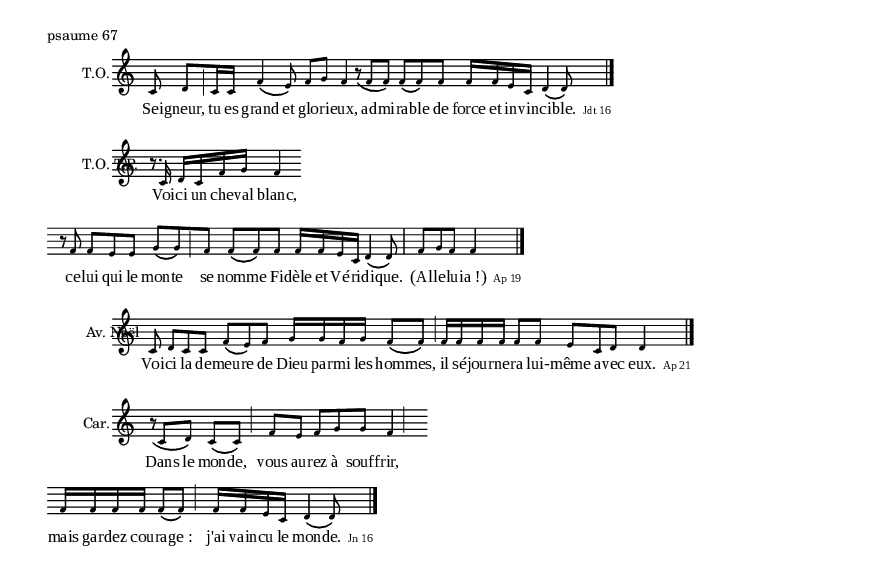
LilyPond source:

\version "2.10.0"
\include "definitions.ly"

\markup { psaume 67}
\relative c' { 
	\new Staff {
		\cadenzaOn
		\set Staff.instrumentName = \markup{ \center-align { T.O. } }
		
		c8 d[ \cesuretresbasse c16 c] \times 2/3 { f4\( e8\) } f[ g] f4 \times 2/3 { r8_\( f[ f\)] } \times 2/3 { f[\( f\) f] } f16[ f e c] \times 2/3 { d4\( d8\) }
		
		
		
		\endBar
	}

	\addlyrics {
		
		Sei -- gneur, tu es grand et glo -- ri -- eux, ad -- mi -- ra -- ble de force et in -- vin -- ci -- ble.
		\markup { \citation #"Jdt 16" } }
	
	
}

\relative c' { 
	\new Staff {
		\cadenzaOn
		
		\set Staff.instrumentName = \markup{ \center-align { T.O. T.P.} }
		r8. c16 d[ c f g] f4 
		\pespace\indentLine
		r8 f \times 2/3 { f[ e  e] } \times 2/3 { g[\( g\)\cesurebasse\pespace f] } 
		\times 2/3 { f[\( f\) f] }
		f16[ f e c] \times 2/3 { d4\( d8\) }
		\barre \pespace\times 2/3 {f8[ g f]} f4
		
		
		
		\endBar
	}

	\addlyrics {
		
		Voi -- ci un che -- val blanc, ce -- lui qui le mon -- te se nom -- me Fi -- dèle et Vé -- ri -- di -- que. "(Al" -- le -- lu -- "ia !)"
		\markup { \citation #"Ap 19" } }
	
	
}

\relative c' { 
	\new Staff {
		\cadenzaOn
		
		\set Staff.instrumentName = \markup{ \center-align { Av. Noël } }
		
		c8 \times 2/3 { d[ c  c] } \times 2/3 { f[\( e\) f] } g16[ g f g] f8[\( f\)] \cesure f16[ f f f] f8[ f] \times 2/3 { e[ c d] } d4
		
		
		
		\endBar
	}

	\addlyrics {
		
		Voi -- ci la de -- meu -- re de Dieu par -- mi les hom -- mes, il sé -- jour -- ne -- ra lui- -- même a -- vec eux.
		\markup { \citation #"Ap 21" } }
	
	
}

\relative c' { 
	\new Staff {
		\cadenzaOn
		
		\set Staff.instrumentName = \markup{ \center-align { Car.} }
		\times 2/3 { r8_\( c[  d\)] } c[\( c\)]
		\cesure \pespace f[ e] \times 2/3 { f[ g g] } f4 			\cesure \pespace \indentLine
		 f16[ f f f] f8[\( f\)]
		\cesure \pespace f16[ f e c] \times 2/3 { d4\( d8\) }
		
		
		
		\endBar
	}

	\addlyrics {
		
		Dans le mon -- de, vous au -- rez à  souff -- rir, mais gar -- dez cou -- ra -- "ge :" j'ai vain -- cu le mon -- de.
		\markup { \citation #"Jn 16" } }
	
	
}

 



